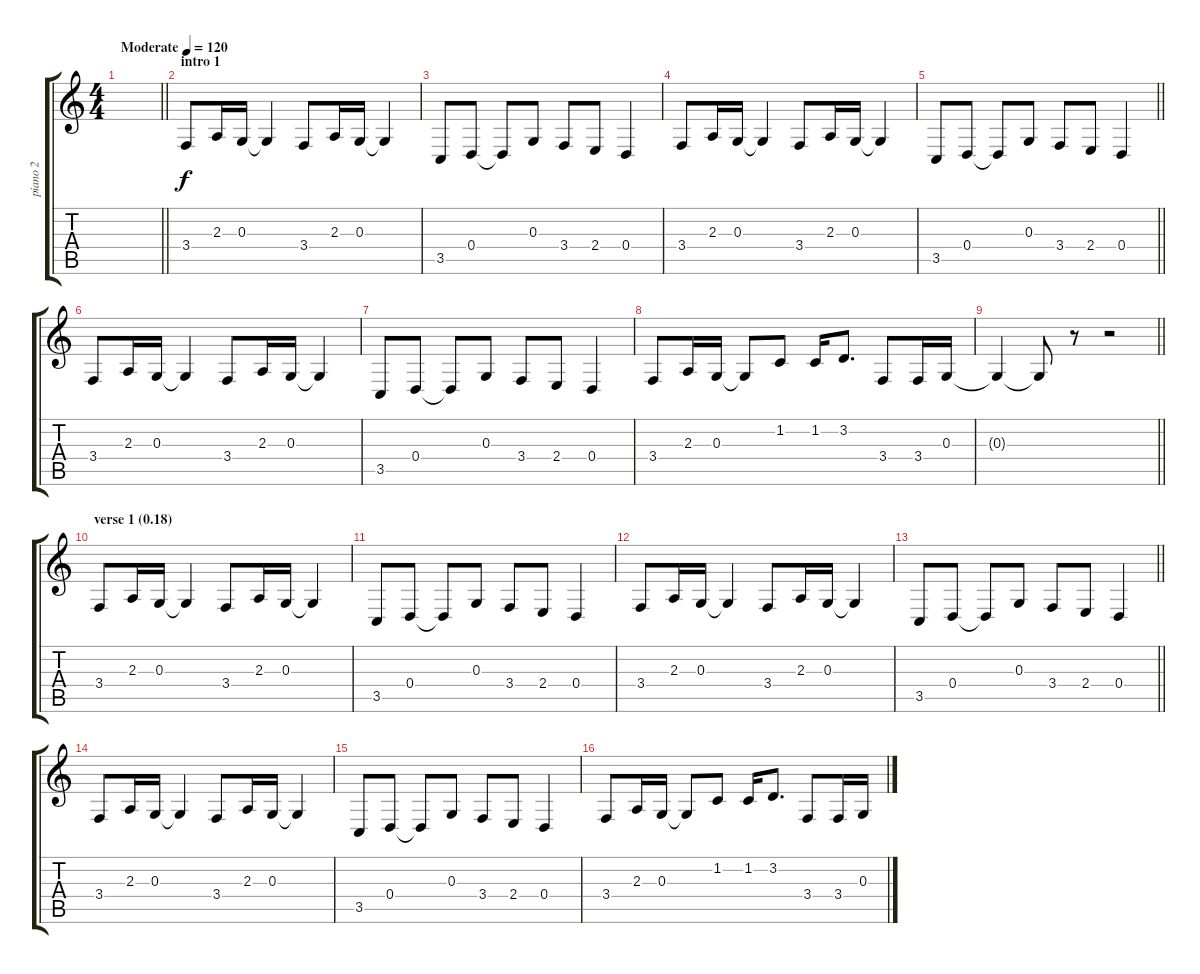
\track ("piano 2" "piano 2") {instrument clavinet}
\staff {score tabs}
\tuning (E4 B3 G3 D3 A2 E2) {hide}
\ts (4 4)
\tempo (120 "Moderate")
\clef g2
\barLineRight lightlight
\ks c
|
\section ("" "intro 1")
3.4.8 2.3.16 0.3.16 0.3{t}.4 3.4.8 2.3.16 0.3.16 0.3{t}.4 |
3.5.8 0.4.8 0.4{t}.8 0.3.8 3.4.8 2.4.8 0.4.4 |
3.4.8 2.3.16 0.3.16 0.3{t}.4 3.4.8 2.3.16 0.3.16 0.3{t}.4 |
\barLineRight lightlight
3.5.8 0.4.8 0.4{t}.8 0.3.8 3.4.8 2.4.8 0.4.4 |
3.4.8 2.3.16 0.3.16 0.3{t}.4 3.4.8 2.3.16 0.3.16 0.3{t}.4 |
3.5.8 0.4.8 0.4{t}.8 0.3.8 3.4.8 2.4.8 0.4.4 |
3.4.8 2.3.16 0.3.16 0.3{t}.8 1.2.8 1.2.16 3.2.8{d} 3.4.8 3.4.16 0.3.16 |
\barLineRight lightlight
0.3{t}.4 0.3{t}.8 r.8 r.2 |
\section ("" "verse 1 (0.18)")
3.4.8 2.3.16 0.3.16 0.3{t}.4 3.4.8 2.3.16 0.3.16 0.3{t}.4 |
3.5.8 0.4.8 0.4{t}.8 0.3.8 3.4.8 2.4.8 0.4.4 |
3.4.8 2.3.16 0.3.16 0.3{t}.4 3.4.8 2.3.16 0.3.16 0.3{t}.4 |
\barLineRight lightlight
3.5.8 0.4.8 0.4{t}.8 0.3.8 3.4.8 2.4.8 0.4.4 |
3.4.8 2.3.16 0.3.16 0.3{t}.4 3.4.8 2.3.16 0.3.16 0.3{t}.4 |
3.5.8 0.4.8 0.4{t}.8 0.3.8 3.4.8 2.4.8 0.4.4 |
3.4.8 2.3.16 0.3.16 0.3{t}.8 1.2.8 1.2.16 3.2.8{d} 3.4.8 3.4.16 0.3.16
